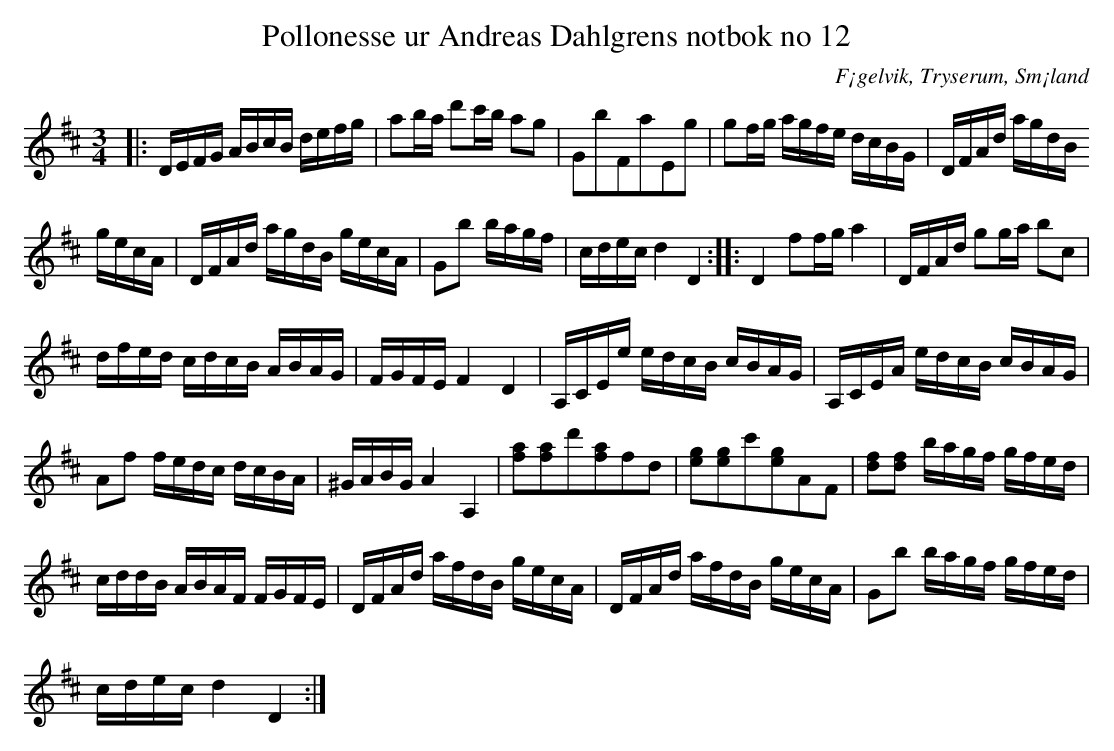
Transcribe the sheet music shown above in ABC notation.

X:1
T:Pollonesse ur Andreas Dahlgrens notbok no 12
O:F¡gelvik, Tryserum, Sm¡land
L:1/8
M:3/4
K:D
|: D/E/F/G/ A/B/c/B/ d/e/f/g/ | ab/a/ d'c'/b/ ag | GbFaEg | gf/g/ a/g/f/e/ d/c/B/G/ | D/F/A/d/ a/g/d/B/
g/e/c/A/ | D/F/A/d/ a/g/d/B/ g/e/c/A/ | Gb b/a/g/f/ | c/d/e/c/ d2 D2 :: D2 ff/g/ a2 | D/F/A/d/ gg/a/ bc |
d/f/e/d/ c/d/c/B/ A/B/A/G/ | F/G/F/E/ F2 D2 | A,/C/E/e/ e/d/c/B/ c/B/A/G/ | A,/C/E/A/ e/d/c/B/ c/B/A/G/ |
Af f/e/d/c/ d/c/B/A/ | ^G/A/B/G/ A2 A,2 | [af][af]d'[af]fd | [eg][eg]c'[eg]AF | [fd][fd] b/a/g/f/ g/f/e/d/ |
c/d/d/B/ A/B/A/F/ F/G/F/E/ | D/F/A/d/ a/f/d/B/ g/e/c/A/ | D/F/A/d/ a/f/d/B/ g/e/c/A/ | Gb b/a/g/f/ g/f/e/d/ |
c/d/e/c/ d2 D2 :|
